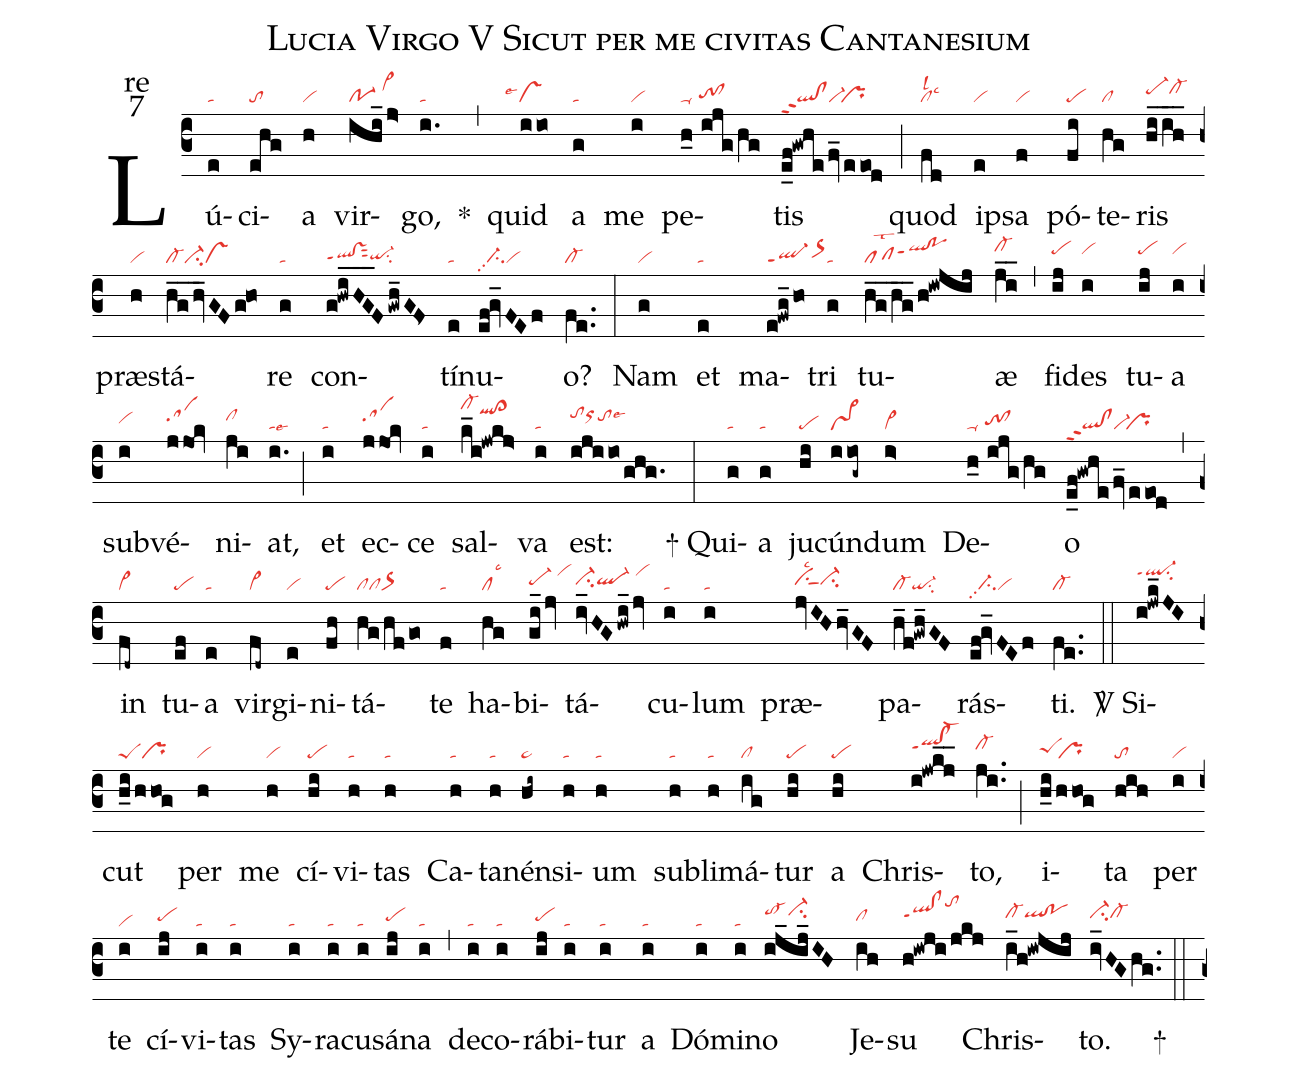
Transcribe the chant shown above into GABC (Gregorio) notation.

name:Lucia Virgo V Sicut per me civitas Cantanesium;
office-part:re;
mode:7;
nabc-lines:1;
%%
(c3) Lú(e|ta)ci(ehg|to)a(h|vi) vir(ihi_/j>|po-1/vi>hj)go,(i.|ta) <sp>*</sp>(,) quid(iio|````vslse4) a(g|ta) me(i|vi) pe(h_0//ijg/hg|ta-/tohg!clhg)tis(e_f!gwhe/fv_/eeod|ql!clppt2vi-`pr) (;) quod(fd|cllsl2lsc3) ip(e|vi)sa(f|vi) pó(fi|pe)te(hg|cl)ris(hi_ih__|pe-hicl-hi) præs(h|vi)tá(hg__/hv_GFg@ho|cl-ci-vs)re(g|ta) con(g!hwiHG___F/gwh_GF<|qlhg!vshgppt1sut2qi-hgsu2)tí(e|ta)nu(ef!gv_FEf|//ci-pp2vi)o?(fe..|cl-) (:) Nam(g|vi) et(e|ta) ma(e!fwg_/ho|ql-ppt1or>hh)tri(g|ta) tu(hg__/hg__/h!iwjij|pflst2qlhi!pohippt1)æ(ji__|cl-hj) (,) fi(ij|pehi)des(i|vihi) tu(ij|pehi)a(i|vihi) sub(i|vihh)vé(jjok|sahi)ni(ji|clhi)at,(i.|talse6) (;) et(i|ta) ec(jjok|sahi)ce(i|ta) sal(k_i!jwkj>|cl-hmqlhk!cl>hk)va(i|ta) est:(ijiio/ghg.|tohjorhjtohilse6) (:)

<sp>+</sp> Qui(g|ta)a(g|ta) ju(hi|pe)cún(iiog~|vs>)dum(i>|vi>) De(h_0//ijg/hg|ta-/tohg!clhg)o(e_f!gwhe/fv_/eeod|ql!clppt2vi-`pr) (,) in(fd~|vi>) tu(ef|pe)a(e|ta) vir(fd~|vi>)gi(e|vi)ni(fh|pe)tá(hg/hf/go|clclor>)te(f|ta) ha(hg|cllsc3)bi(gi_/jv|pe-hh/vihk)tá(iv_HG/hwi_/jv|ci-hhql-hh/vihk)cu(i|ta)lum(i|ta) præ(jvIHhv_GF|vihhsu1sut1lsc2ci-hh)pa(h_f!gwh_GF|cl-qi-su2)rás(ef!gv_FEf|//ci-pp2vi)ti.(fe..|cl-) (::)

<sp>V/</sp> Si(i!jwk_JI|ql-hkppt1su2)cut(h_i/hhog|peSpr) per(h|vi) me(h|vi) cí(hi|pe)vi(h|ta)tas(h|ta) Ca(h|ta)ta(h|ta)nén(hi~|pe~)si(h|ta)um(h|ta) su(h|ta)bli(h|ta)má(ig|cl)tur(hi|pe) a(hi|pe) Chris(i!jwkj__|qlhi!cl-hippt1)to,(ji..|cl-hi) (;) i(h_i/hhog|peShh`pr)ta(hih|to) per(i|vi) te(i|vi) cí(ij|pehh)vi(i|ta)tas(i|ta) Sy(i|ta)ra(i|ta)cu(i|ta)sá(ij|pehh)na(i|ta) (,) de(i|ta)co(i|ta)rá(ij|pehh)bi(i|ta)tur(i|ta) a(i|ta) Dó(i|ta)mi(i|ta)no(ij_ij_IH|to-hjci-hj) Je(ih|clhh)su(h!iwji/jkj|qlhi!clhippt1tohm) Chris(i_h!iwjij|cl-hiqlhi!pohi)to.(iv_HGhg..|ci-hicl-hi) <sp>+</sp>(::) (g+z)
